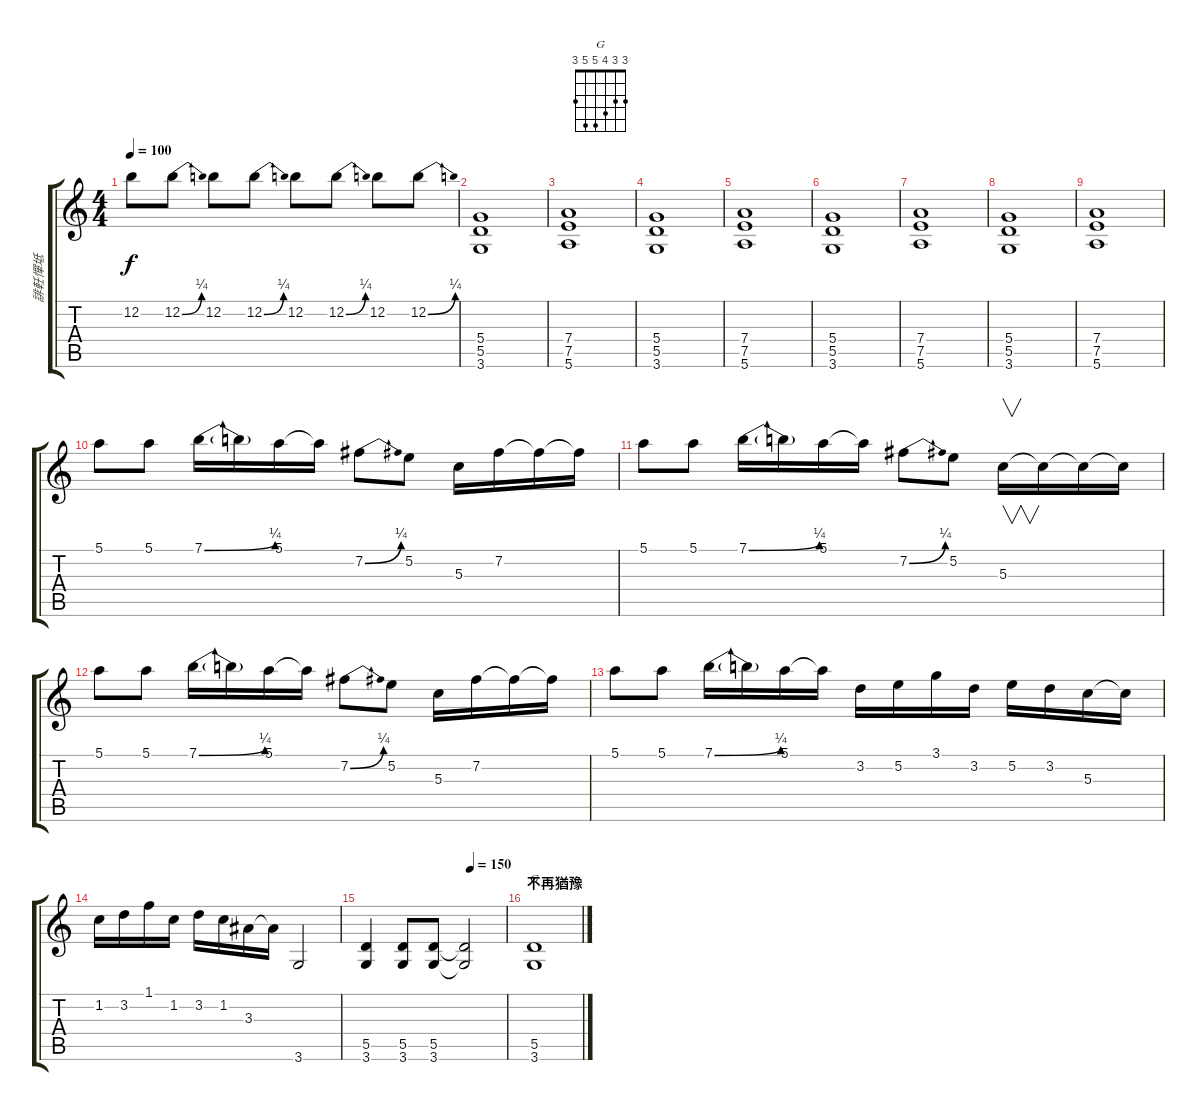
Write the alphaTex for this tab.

\track ("誹軠憚坻" "誹軠憚坻") {instrument distortionguitar}
\staff {score tabs}
\tuning (E4 B3 G3 D3 A2 E2) {hide}
\chord ("G" 3 3 4 5 5 3)
\ts (4 4)
\tempo 100
\clef g2
\ks c
12.2.8{dy f} 12.2{be (bend 0 0 60 1)}.8 12.2.8 12.2{be (bend 0 0 60 1)}.8 12.2.8 12.2{be (bend 0 0 60 1)}.8 12.2.8 12.2{be (bend 0 0 60 1)}.8 |
(5.4 5.5 3.6).1 |
(7.4 7.5 5.6).1 |
(5.4 5.5 3.6).1 |
(7.4 7.5 5.6).1 |
(5.4 5.5 3.6).1 |
(7.4 7.5 5.6).1 |
(5.4 5.5 3.6).1 |
(7.4 7.5 5.6).1 |
5.1.8 5.1.8 7.1{be (bend 0 0 60 1)}.16 7.1{t}.16 5.1.16 5.1{t}.16 7.2{be (bend 0 0 60 1)}.8 5.2.8 5.3.16 7.2.16 7.2{t}.16 7.2{t}.16 |
5.1.8 5.1.8 7.1{be (bend 0 0 60 1)}.16 7.1{t}.16 5.1.16 5.1{t}.16 7.2{be (bend 0 0 60 1)}.8 5.2.8 5.3.16{v} 5.3{t}.16 5.3{t}.16 5.3{t}.16 |
5.1.8 5.1.8 7.1{be (bend 0 0 60 1)}.16 7.1{t}.16 5.1.16 5.1{t}.16 7.2{be (bend 0 0 60 1)}.8 5.2.8 5.3.16 7.2.16 7.2{t}.16 7.2{t}.16 |
5.1.8 5.1.8 7.1{be (bend 0 0 60 1)}.16 7.1{t}.16 5.1.16 5.1{t}.16 3.2.16 5.2.16 3.1.16 3.2.16 5.2.16 3.2.16 5.3.16 5.3{t}.16 |
1.2.16 3.2.16 1.1.16 1.2.16 3.2.16 1.2.16 3.3.16 3.3{t}.16 3.6.2 |
\tempo (150 0.75)
(5.5 3.6).4 (5.5 3.6).8 (5.5 3.6).8 (5.5{t} 3.6{t}).2 |
\section ("" "不再猶豫")
(5.5 3.6).1{ch "G"}
